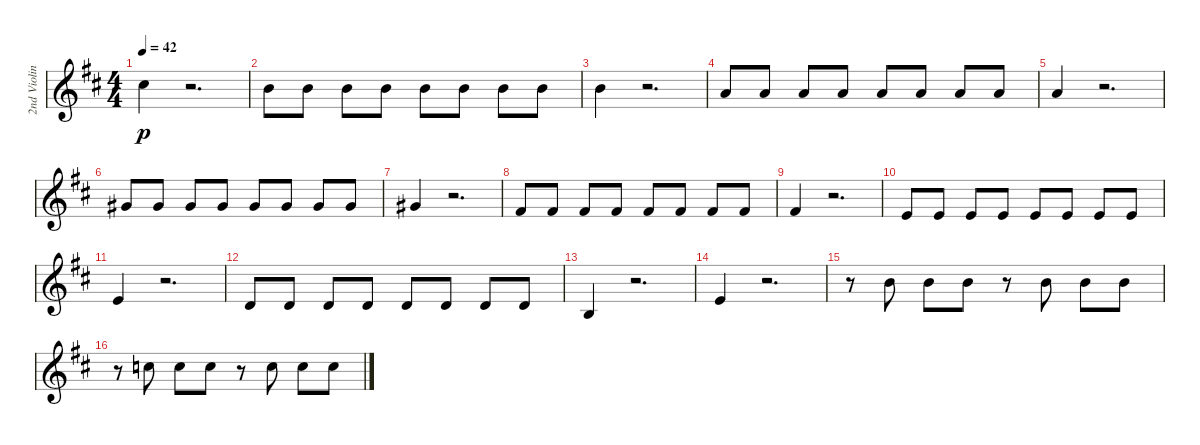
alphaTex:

\track ("2nd Violin" "2nd Violin") {mute instrument stringensemble2}
\staff {score}
\tuning (E4 B3 G3 D3 A2 E2) {hide}
\ts (4 4)
\tempo 42
\clef g2
\ks d
9.1.4{dy p} r.2{d} |
7.1.8 7.1.8 7.1.8 7.1.8 7.1.8 7.1.8 7.1.8 7.1.8 |
7.1.4 r.2{d} |
5.1.8 5.1.8 5.1.8 5.1.8 5.1.8 5.1.8 5.1.8 5.1.8 |
5.1.4 r.2{d} |
4.1.8 4.1.8 4.1.8 4.1.8 4.1.8 4.1.8 4.1.8 4.1.8 |
4.1.4 r.2{d} |
2.1.8 2.1.8 2.1.8 2.1.8 2.1.8 2.1.8 2.1.8 2.1.8 |
2.1.4 r.2{d} |
0.1.8 0.1.8 0.1.8 0.1.8 0.1.8 0.1.8 0.1.8 0.1.8 |
0.1.4 r.2{d} |
3.2.8 3.2.8 3.2.8 3.2.8 3.2.8 3.2.8 3.2.8 3.2.8 |
0.2.4 r.2{d} |
0.1.4 r.2{d} |
r.8 7.1.8 7.1.8 7.1.8 r.8 7.1.8 7.1.8 7.1.8 |
r.8 8.1.8 8.1.8 8.1.8 r.8 8.1.8 8.1.8 8.1.8
